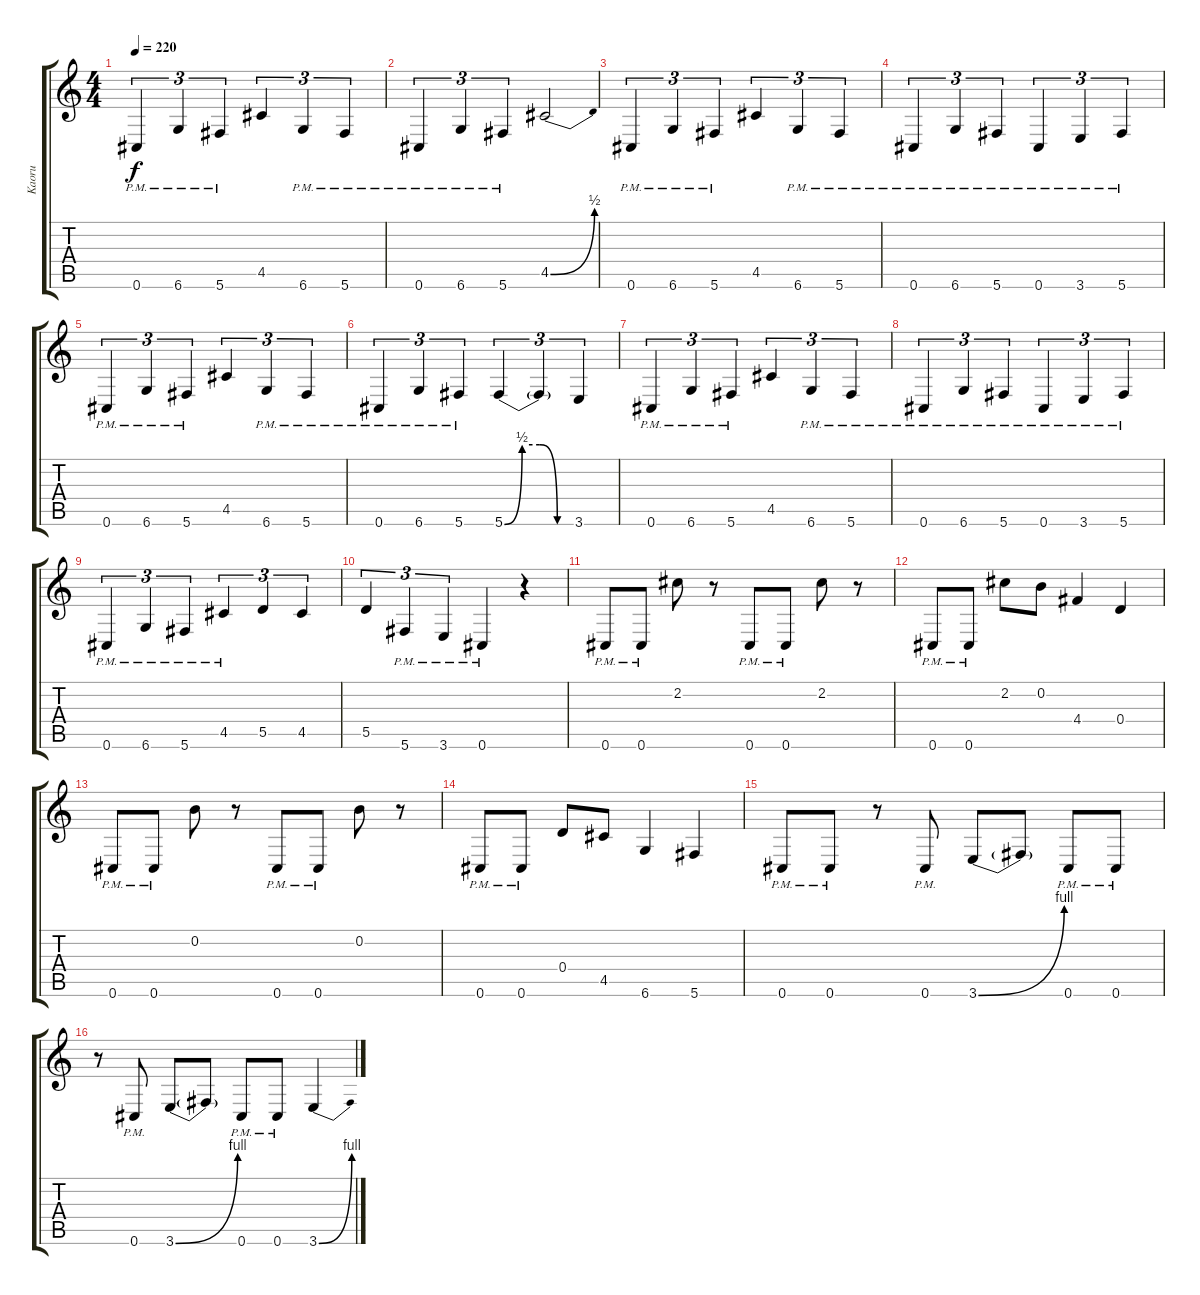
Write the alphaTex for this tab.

\track ("Kaoru" "Kaoru") {instrument distortionguitar}
\staff {score tabs}
\tuning (D4 B3 G3 D3 A2 Db2) {hide}
\ts (4 4)
\tempo 220
\clef g2
\ks c
0.6{pm}.4{tu (3 2) dy f} 6.6{pm}.4{tu (3 2)} 5.6{pm}.4{tu (3 2)} 4.5.4{tu (3 2)} 6.6{pm}.4{tu (3 2)} 5.6{pm}.4{tu (3 2)} |
0.6{pm}.4{tu (3 2)} 6.6{pm}.4{tu (3 2)} 5.6{pm}.4{tu (3 2)} 4.5{be (bend 0 0 60 2)}.2 |
0.6{pm}.4{tu (3 2)} 6.6{pm}.4{tu (3 2)} 5.6{pm}.4{tu (3 2)} 4.5.4{tu (3 2)} 6.6{pm}.4{tu (3 2)} 5.6{pm}.4{tu (3 2)} |
0.6{pm}.4{tu (3 2)} 6.6{pm}.4{tu (3 2)} 5.6{pm}.4{tu (3 2)} 0.6{pm}.4{tu (3 2)} 3.6{pm}.4{tu (3 2)} 5.6{pm}.4{tu (3 2)} |
0.6{pm}.4{tu (3 2)} 6.6{pm}.4{tu (3 2)} 5.6{pm}.4{tu (3 2)} 4.5.4{tu (3 2)} 6.6{pm}.4{tu (3 2)} 5.6{pm}.4{tu (3 2)} |
0.6{pm}.4{tu (3 2)} 6.6{pm}.4{tu (3 2)} 5.6{pm}.4{tu (3 2)} 5.6{be (custom 0 0 15 2 30 2 45 0 60 0)}.4{tu (3 2)} 5.6{t}.4{tu (3 2)} 3.6.4{tu (3 2)} |
0.6{pm}.4{tu (3 2)} 6.6{pm}.4{tu (3 2)} 5.6{pm}.4{tu (3 2)} 4.5.4{tu (3 2)} 6.6{pm}.4{tu (3 2)} 5.6{pm}.4{tu (3 2)} |
0.6{pm}.4{tu (3 2)} 6.6{pm}.4{tu (3 2)} 5.6{pm}.4{tu (3 2)} 0.6{pm}.4{tu (3 2)} 3.6{pm}.4{tu (3 2)} 5.6{pm}.4{tu (3 2)} |
0.6{pm}.4{tu (3 2)} 6.6{pm}.4{tu (3 2)} 5.6{pm}.4{tu (3 2)} 4.5{pm}.4{tu (3 2)} 5.5.4{tu (3 2)} 4.5.4{tu (3 2)} |
5.5.4{tu (3 2)} 5.6{pm}.4{tu (3 2)} 3.6{pm}.4{tu (3 2)} 0.6{pm}.4 r.4 |
0.6{pm}.8 0.6{pm}.8 2.2.8 r.8 0.6{pm}.8 0.6{pm}.8 2.2.8 r.8 |
0.6{pm}.8 0.6{pm}.8 2.2.8 0.2.8 4.4.4 0.4.4 |
0.6{pm}.8 0.6{pm}.8 0.2.8 r.8 0.6{pm}.8 0.6{pm}.8 0.2.8 r.8 |
0.6{pm}.8 0.6{pm}.8 0.4.8 4.5.8 6.6.4 5.6.4 |
0.6{pm}.8 0.6{pm}.8 r.8 0.6{pm}.8 3.6{be (bend 0 0 60 4)}.8 3.6{t}.8 0.6{pm}.8 0.6{pm}.8 |
r.8 0.6{pm}.8 3.6{be (bend 0 0 60 4)}.8 3.6{t}.8 0.6{pm}.8 0.6{pm}.8 3.6{be (bend 0 0 60 4)}.4
